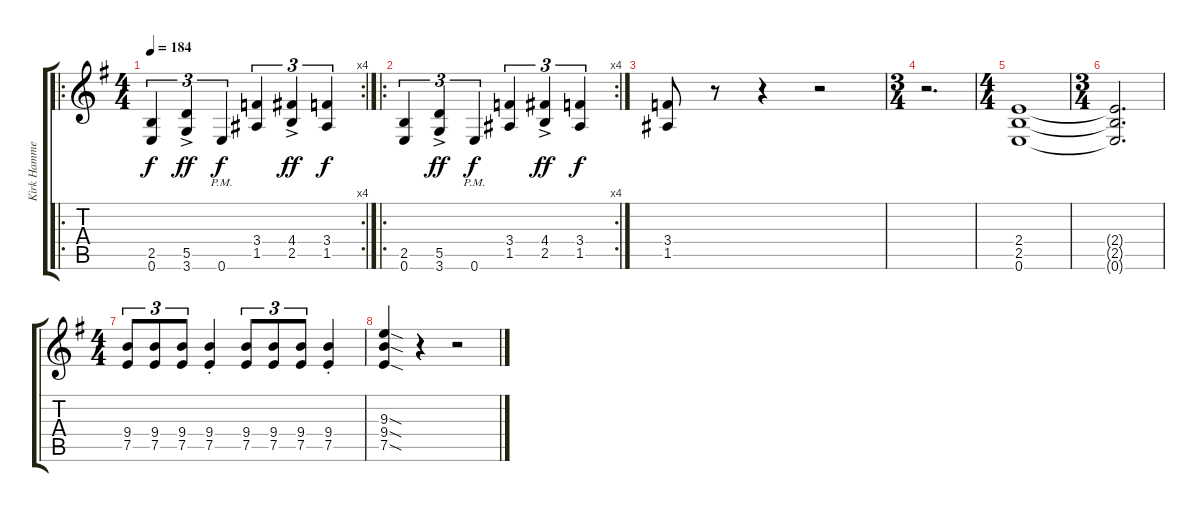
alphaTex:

\track ("Kirk Hammett" "Kirk Hamme") {instrument distortionguitar}
\staff {score tabs}
\tuning (E4 B3 G3 D3 A2 E2) {hide}
\ro
\rc 4
\ts (4 4)
\tempo 184
\clef g2
\ks g
(2.5 0.6).4{tu (3 2) dy f} (5.5{ac} 3.6{ac}).4{tu (3 2) dy ff} 0.6{pm}.4{tu (3 2) dy f} (3.4 1.5).4{tu (3 2)} (4.4{ac} 2.5{ac}).4{tu (3 2) dy ff} (3.4 1.5).4{tu (3 2) dy f} |
\ro
\rc 4
(2.5 0.6).4{tu (3 2)} (5.5{ac} 3.6{ac}).4{tu (3 2) dy ff} 0.6{pm}.4{tu (3 2) dy f} (3.4 1.5).4{tu (3 2)} (4.4{ac} 2.5{ac}).4{tu (3 2) dy ff} (3.4 1.5).4{tu (3 2) dy f} |
(3.4 1.5).8 r.8 r.4 r.2 |
\ts (3 4)
r.2{d} |
\ts (4 4)
(2.4 2.5 0.6).1 |
\ts (3 4)
(2.4{t} 2.5{t} 0.6{t}).2{d} |
\ts (4 4)
(9.4 7.5).8{tu (3 2)} (9.4 7.5).8{tu (3 2)} (9.4 7.5).8{tu (3 2)} (9.4{st} 7.5{st}).4 (9.4 7.5).8{tu (3 2)} (9.4 7.5).8{tu (3 2)} (9.4 7.5).8{tu (3 2)} (9.4{st} 7.5{st}).4 |
(9.3{sod} 9.4{sod} 7.5{sod}).4 r.4 r.2
